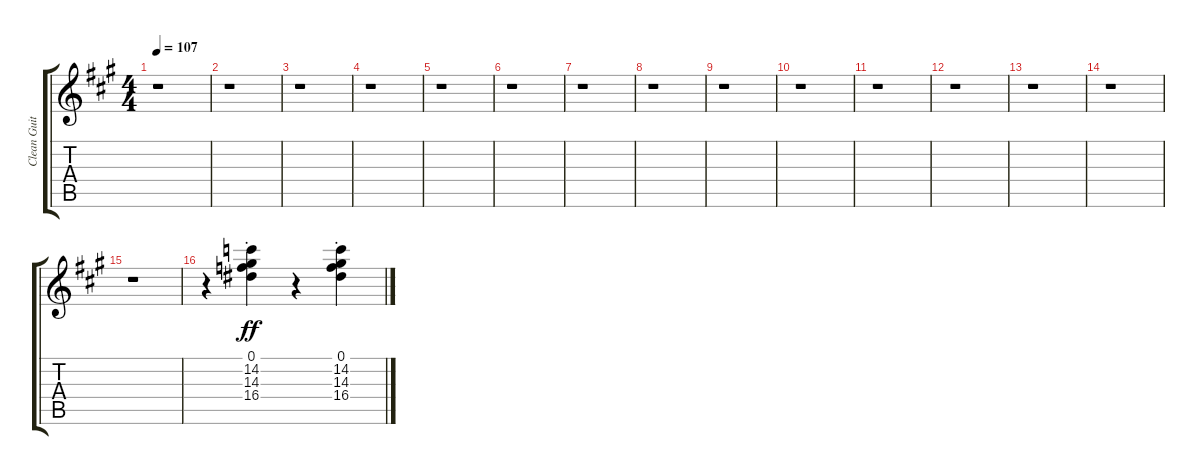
\track ("Clean Guitar" "Clean Guit") {instrument electricguitarjazz}
\staff {score tabs}
\tuning (Eb4 Bb3 Gb3 Db3 Ab2 Eb2) {hide}
\ts (4 4)
\tempo 107
\clef g2
\ks a
r.1{dy ff} |
r.1 |
r.1 |
r.1 |
r.1 |
r.1 |
r.1 |
r.1 |
r.1 |
r.1 |
r.1 |
r.1 |
r.1 |
r.1 |
r.1 |
r.4 (0.1{st} 14.2{st} 14.3{st} 16.4{st}).4 r.4 (0.1{st} 14.2{st} 14.3{st} 16.4{st}).4
